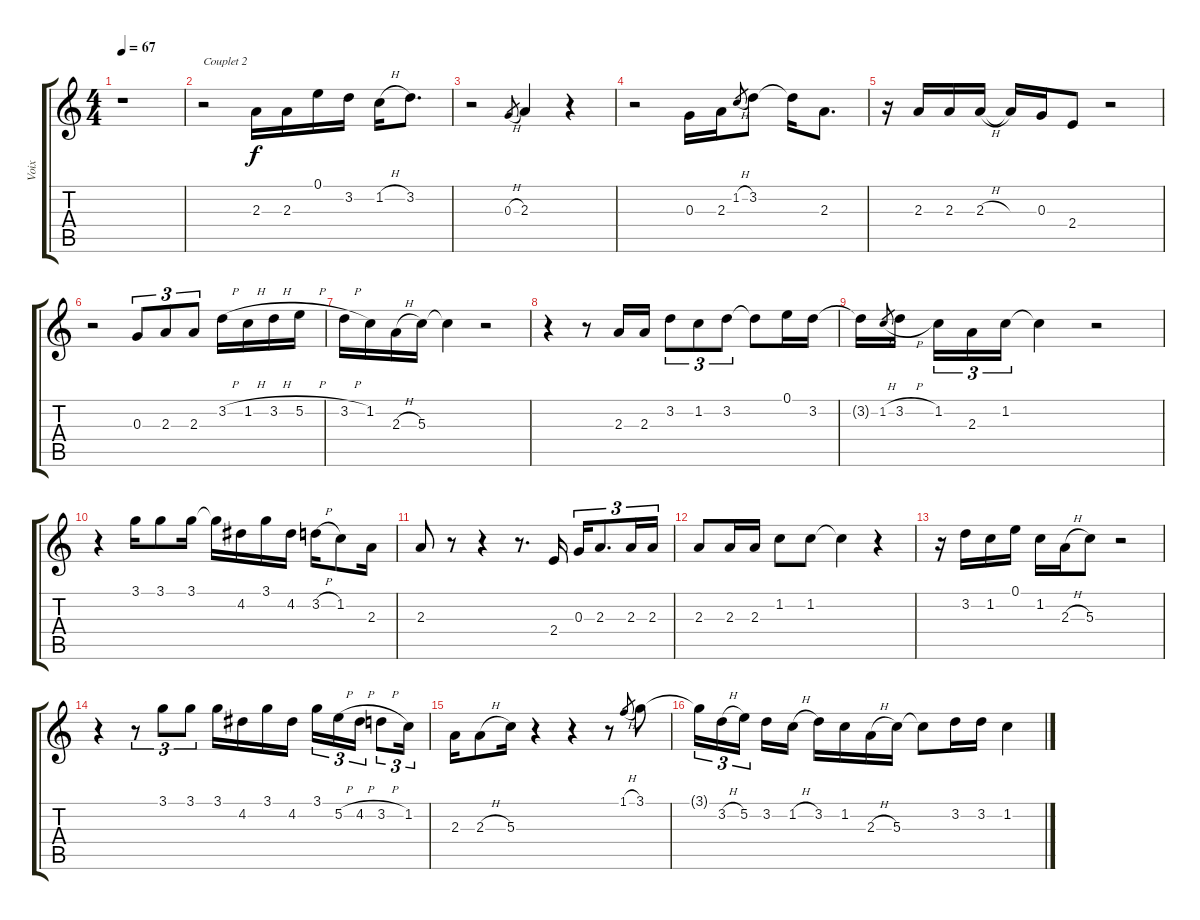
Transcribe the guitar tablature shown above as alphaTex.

\track ("Voix" "Voix") {instrument accordion}
\staff {score tabs}
\tuning (E5 B4 G4 D4 A3 E3) {hide}
\ts (4 4)
\tempo 67
\clef g2
\ks c
r.1{dy f} |
r.2{txt "Couplet 2"} 2.3.16 2.3.16 0.1.16 3.2.16 1.2{h}.16 3.2.8{d} |
r.2 0.3{h}.8{gr} 2.3.4 r.4 |
r.2 0.3.16 2.3.16 1.2{h}.8{gr} 3.2.8 3.2{t}.16 2.3.8{d} |
r.16 2.3.16 2.3.16 2.3{h}.16 2.3{t}.16 0.3.16 2.4.8 r.2 |
r.2 0.3.8{tu (3 2)} 2.3.8{tu (3 2)} 2.3.8{tu (3 2)} 3.2{h}.16 1.2{h}.16 3.2{h}.16 5.2{h}.16 |
3.2{h}.16 1.2.16 2.3{h}.16 5.3.16 5.3{t}.4 r.2 |
r.4 r.8 2.3.16 2.3.16 3.2.8{tu (3 2)} 1.2.8{tu (3 2)} 3.2.8{tu (3 2)} 3.2{t}.8 0.1.16 3.2.16 |
3.2{t}.16 1.2{h}.8{gr} 3.2{h}.16{beam splitsecondary} 1.2.16{tu (3 2)} 2.3.16{tu (3 2)} 1.2.16{tu (3 2)} 1.2{t}.4 r.2 |
r.4 3.1.16 3.1.8 3.1.16 3.1{t}.16 4.2.16 3.1.16 4.2.16 3.2{h}.16 1.2.8 2.3.16 |
2.3.8 r.8 r.4 r.8{d} 2.4.16 0.3.16{tu (3 2)} 2.3.8{d tu (3 2)} 2.3.16{tu (3 2)} 2.3.16{tu (3 2)} |
2.3.8 2.3.16 2.3.16 1.2.8 1.2.8 1.2{t}.4 r.4 |
r.16 3.2.16 1.2.16 0.1.16 1.2.16 2.3{h}.16 5.3.8 r.2 |
r.4 r.8{tu (3 2)} 3.1.8{tu (3 2)} 3.1.8{tu (3 2)} 3.1.16 4.2.16 3.1.16 4.2.16 3.1.16{tu (3 2)} 5.2{h}.16{tu (3 2)} 4.2{h}.16{tu (3 2)} 3.2{h}.8{tu (3 2)} 1.2.16{tu (3 2)} |
2.3.16 2.3{h}.8 5.3.16 r.4 r.4 r.8 1.1{h}.8{gr} 3.1.8 |
3.1{t}.16{tu (3 2)} 3.2{h}.16{tu (3 2)} 5.2.16{tu (3 2) beam splitsecondary} 3.2.16 1.2{h}.16 3.2.16 1.2.16 2.3{h}.16 5.3.16 5.3{t}.8 3.2.16 3.2.16 1.2.4
